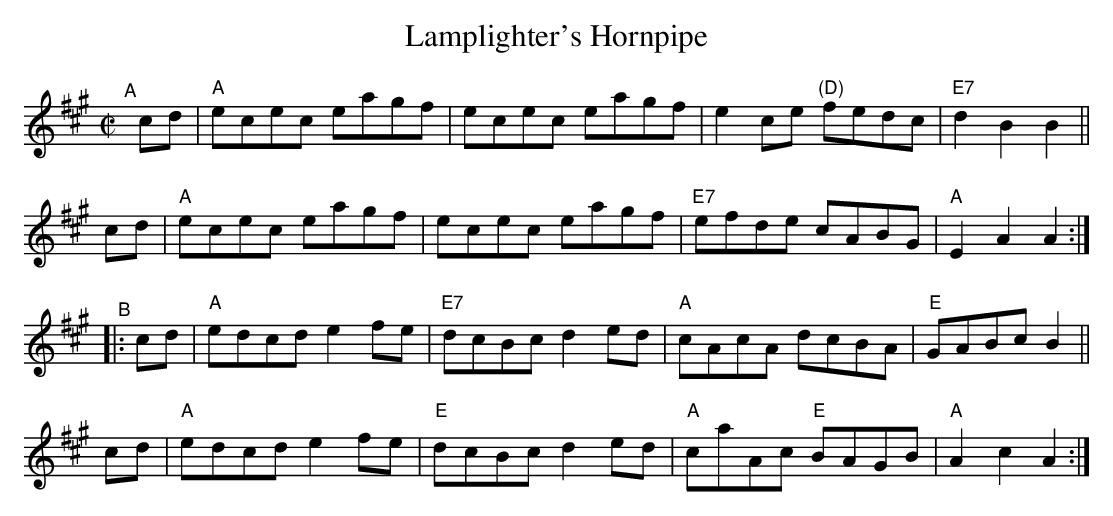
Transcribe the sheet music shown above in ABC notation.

X:1
T: Lamplighter's Hornpipe
M: C|
L: 1/8
K: A
"^A"[|]\
cd | "A"ecec eagf | ecec eagf | e2ce "(D)"fedc | "E7"d2B2 B2 ||
cd | "A"ecec eagf | ecec eagf | "E7"efde cABG | "A"E2A2 A2 :|
"^B"|:\
cd | "A"edcd e2fe | "E7"dcBc d2ed | "A"cAcA    dcBA | "E"GABc B2 ||
cd | "A"edcd e2fe |  "E"dcBc d2ed | "A"caAc "E"BAGB | "A"A2c2 A2 :|
